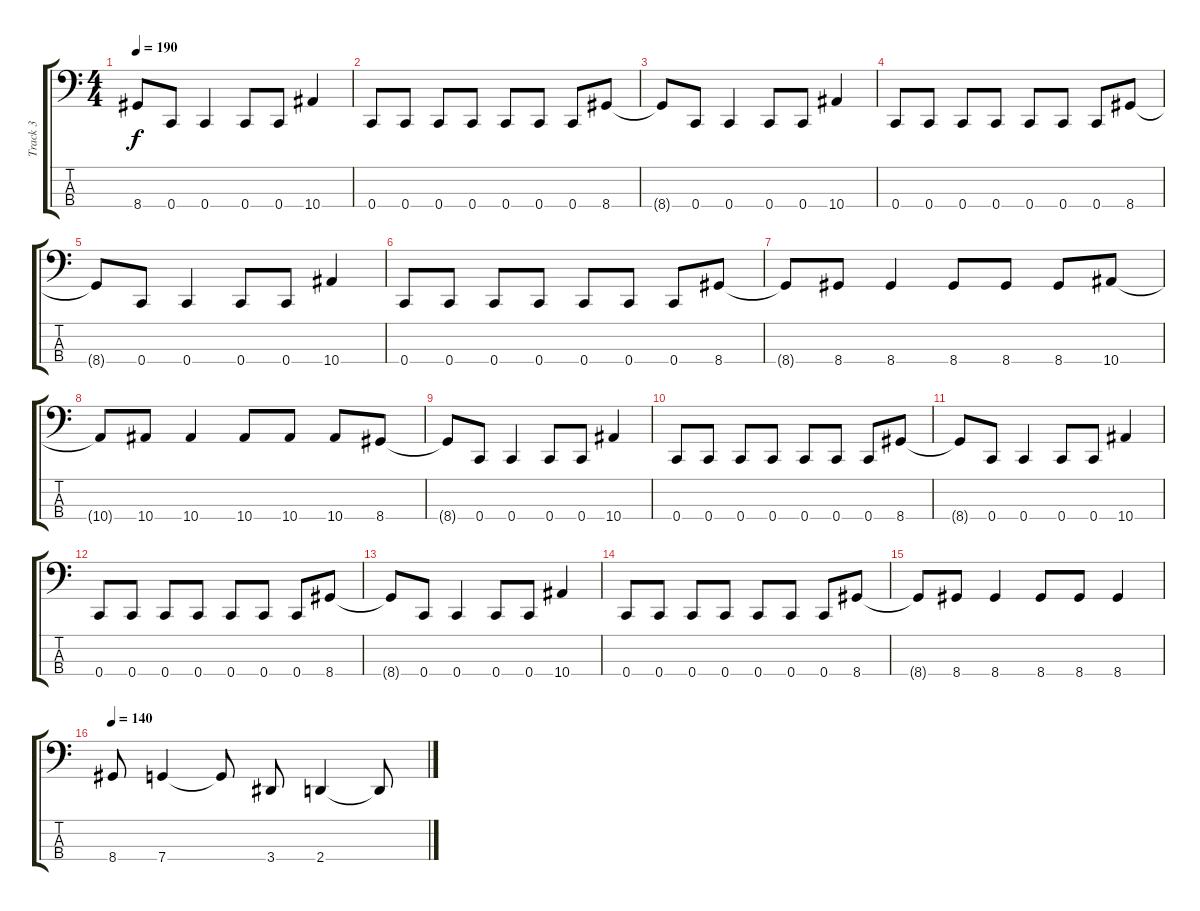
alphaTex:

\track ("Track 3" "Track 3") {instrument electricbassfinger}
\staff {score tabs}
\tuning (F2 C2 G1 C1) {hide}
\ts (4 4)
\tempo 190
\clef f4
\ks c
8.4{t}.8{dy f} 0.4.8 0.4.4 0.4.8 0.4.8 10.4.4 |
0.4.8 0.4.8 0.4.8 0.4.8 0.4.8 0.4.8 0.4.8 8.4.8 |
8.4{t}.8 0.4.8 0.4.4 0.4.8 0.4.8 10.4.4 |
0.4.8 0.4.8 0.4.8 0.4.8 0.4.8 0.4.8 0.4.8 8.4.8 |
8.4{t}.8 0.4.8 0.4.4 0.4.8 0.4.8 10.4.4 |
0.4.8 0.4.8 0.4.8 0.4.8 0.4.8 0.4.8 0.4.8 8.4.8 |
8.4{t}.8 8.4.8 8.4.4 8.4.8 8.4.8 8.4.8 10.4.8 |
10.4{t}.8 10.4.8 10.4.4 10.4.8 10.4.8 10.4.8 8.4.8 |
8.4{t}.8 0.4.8 0.4.4 0.4.8 0.4.8 10.4.4 |
0.4.8 0.4.8 0.4.8 0.4.8 0.4.8 0.4.8 0.4.8 8.4.8 |
8.4{t}.8 0.4.8 0.4.4 0.4.8 0.4.8 10.4.4 |
0.4.8 0.4.8 0.4.8 0.4.8 0.4.8 0.4.8 0.4.8 8.4.8 |
8.4{t}.8 0.4.8 0.4.4 0.4.8 0.4.8 10.4.4 |
0.4.8 0.4.8 0.4.8 0.4.8 0.4.8 0.4.8 0.4.8 8.4.8 |
8.4{t}.8 8.4.8 8.4.4 8.4.8 8.4.8 8.4.4 |
\tempo 140
8.4.8 7.4.4 7.4{t}.8 3.4.8 2.4.4 2.4{t}.8
